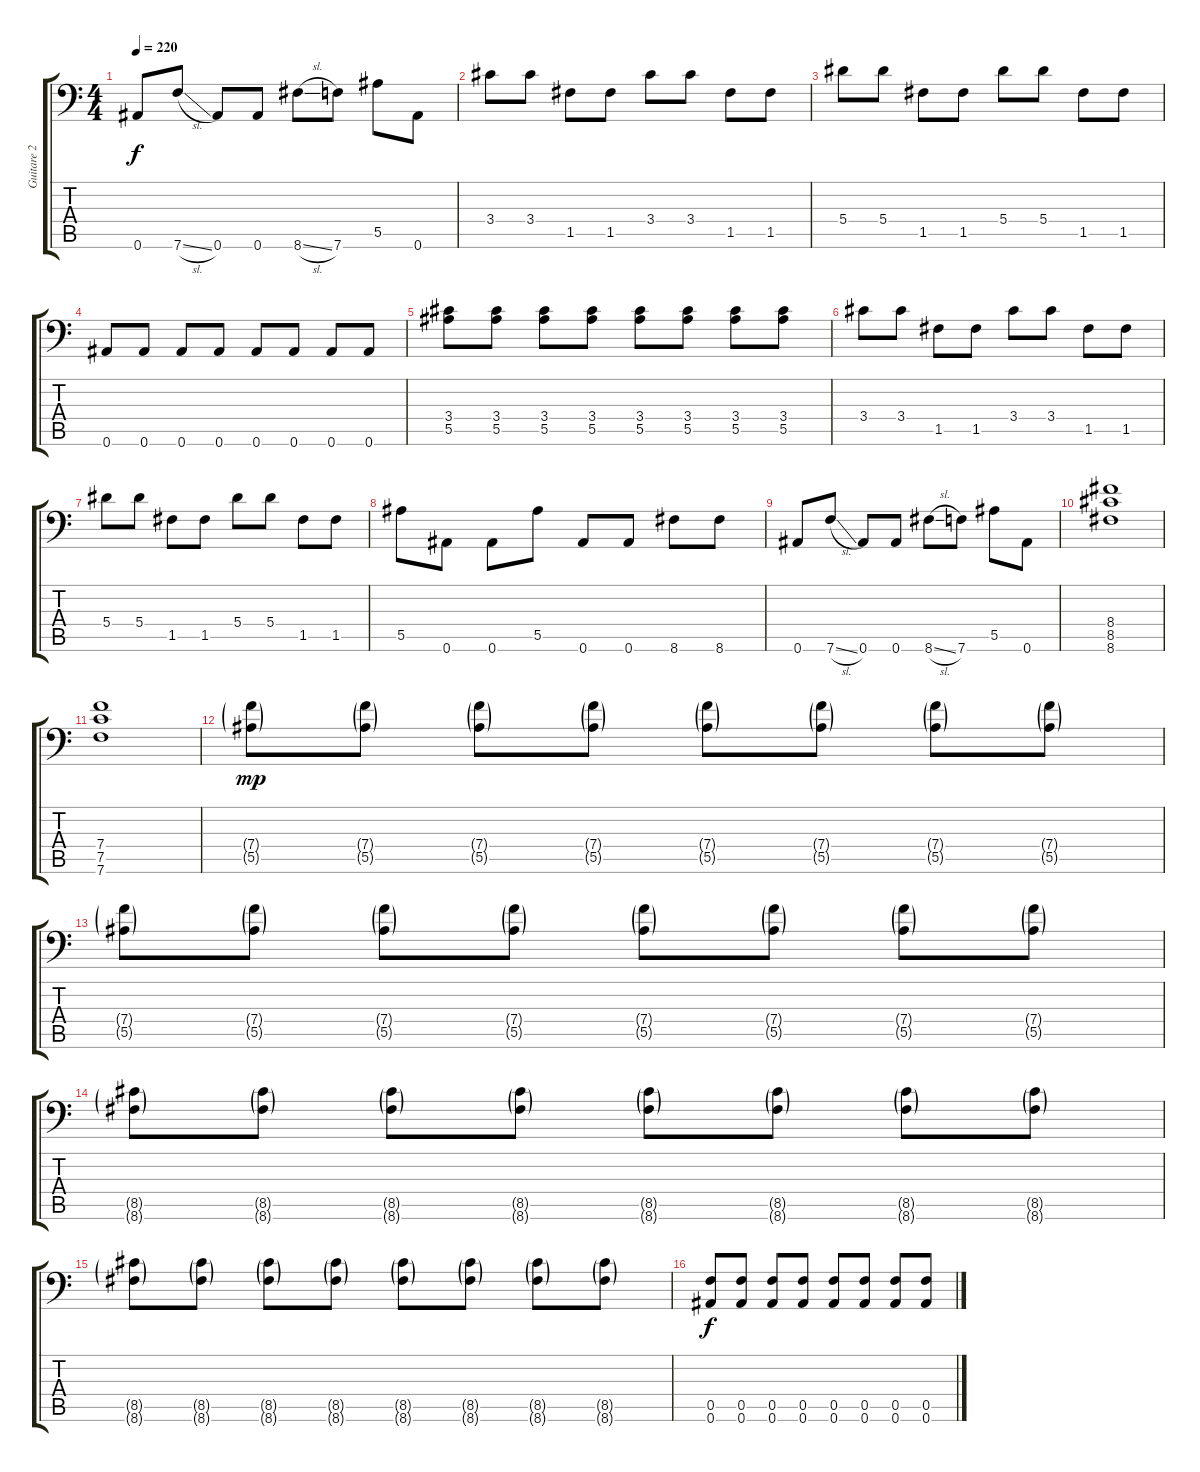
\track ("Guitare 2" "Guitare 2") {instrument distortionguitar}
\staff {score tabs}
\tuning (C4 G3 Eb3 Bb2 F2 Bb1) {hide}
\ts (4 4)
\tempo 220
\clef f4
\ks c
0.6.8{dy f} 7.6{sl}.8 0.6.8 0.6.8 8.6{sl}.8 7.6.8 5.5.8 0.6.8 |
3.4.8 3.4.8 1.5.8 1.5.8 3.4.8 3.4.8 1.5.8 1.5.8 |
5.4.8 5.4.8 1.5.8 1.5.8 5.4.8 5.4.8 1.5.8 1.5.8 |
0.6.8 0.6.8 0.6.8 0.6.8 0.6.8 0.6.8 0.6.8 0.6.8 |
(3.4 5.5).8 (3.4 5.5).8 (3.4 5.5).8 (3.4 5.5).8 (3.4 5.5).8 (3.4 5.5).8 (3.4 5.5).8 (3.4 5.5).8 |
3.4.8 3.4.8 1.5.8 1.5.8 3.4.8 3.4.8 1.5.8 1.5.8 |
5.4.8 5.4.8 1.5.8 1.5.8 5.4.8 5.4.8 1.5.8 1.5.8 |
5.5.8 0.6.8 0.6.8 5.5.8 0.6.8 0.6.8 8.6.8 8.6.8 |
0.6.8 7.6{sl}.8 0.6.8 0.6.8 8.6{sl}.8 7.6.8 5.5.8 0.6.8 |
(8.4 8.5 8.6).1 |
(7.4 7.5 7.6).1 |
(7.4{g} 5.5{g}).8{dy mp} (7.4{g} 5.5{g}).8 (7.4{g} 5.5{g}).8 (7.4{g} 5.5{g}).8 (7.4{g} 5.5{g}).8 (7.4{g} 5.5{g}).8 (7.4{g} 5.5{g}).8 (7.4{g} 5.5{g}).8 |
(7.4{g} 5.5{g}).8 (7.4{g} 5.5{g}).8 (7.4{g} 5.5{g}).8 (7.4{g} 5.5{g}).8 (7.4{g} 5.5{g}).8 (7.4{g} 5.5{g}).8 (7.4{g} 5.5{g}).8 (7.4{g} 5.5{g}).8 |
(8.5{g} 8.6{g}).8 (8.5{g} 8.6{g}).8 (8.5{g} 8.6{g}).8 (8.5{g} 8.6{g}).8 (8.5{g} 8.6{g}).8 (8.5{g} 8.6{g}).8 (8.5{g} 8.6{g}).8 (8.5{g} 8.6{g}).8 |
(8.5{g} 8.6{g}).8 (8.5{g} 8.6{g}).8 (8.5{g} 8.6{g}).8 (8.5{g} 8.6{g}).8 (8.5{g} 8.6{g}).8 (8.5{g} 8.6{g}).8 (8.5{g} 8.6{g}).8 (8.5{g} 8.6{g}).8 |
(0.5 0.6).8{dy f} (0.5 0.6).8 (0.5 0.6).8 (0.5 0.6).8 (0.5 0.6).8 (0.5 0.6).8 (0.5 0.6).8 (0.5 0.6).8
